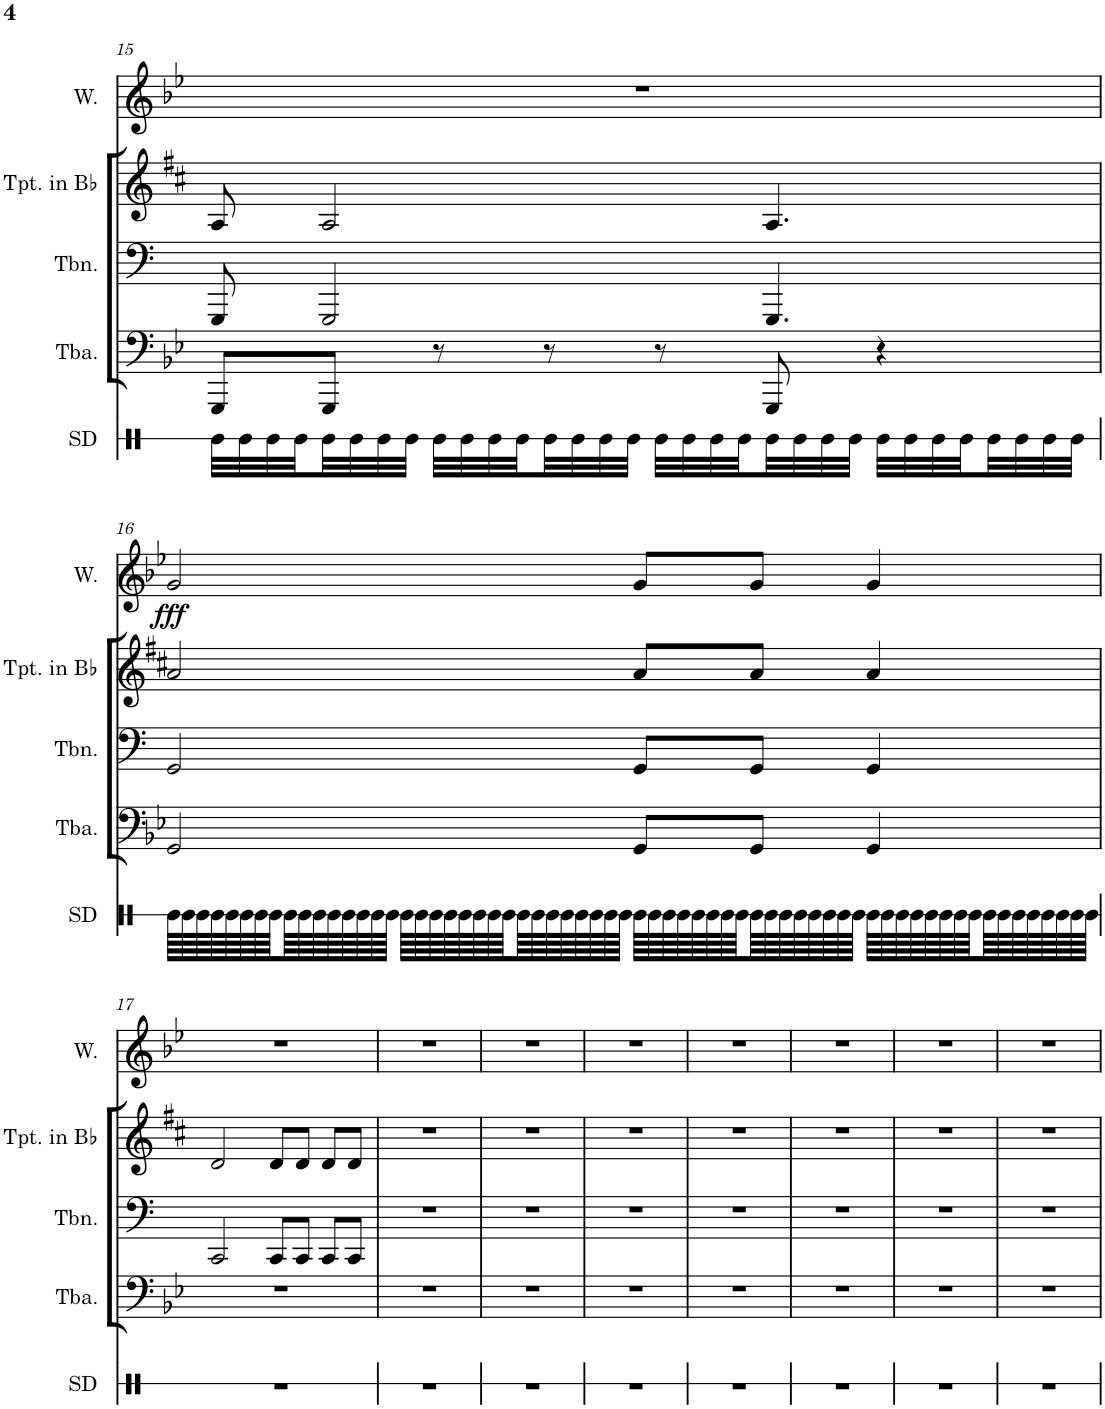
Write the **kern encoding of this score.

**kern	**kern	**kern	**kern	**kern	**dynam
*part5	*part4	*part3	*part2	*part1	*part1
*staff5	*staff4	*staff3	*staff2	*staff1	*staff1
*I"Snare Drum	*I"Tuba	*I"Trombone	*I"Trumpet in Bb	*I"Women	*
*I'SD	*I'Tba.	*I'Tbn.	*I'Tpt. in Bb	*I'W.	*
!!LO:PB:g=z
*clefX	*clefF4	*clefF4	*clefG2	*clefG2	*
*	*	*	*Trd1c2	*	*
*k[]	*k[b-e-]	*k[]	*k[f#c#]	*k[b-e-]	*
*M4/4	*M4/4	*M4/4	*M4/4	*M4/4	*
=15	=15	=15	=15	=15	=15
32Re\LLL	8GGG/L	8GGG/	8A/	1r	.
32Re\	.	.	.	.	.
32Re\	.	.	.	.	.
32Re\	.	.	.	.	.
32Re\	8GGG/J	2GGG/	2A/	.	.
32Re\	.	.	.	.	.
32Re\	.	.	.	.	.
32Re\JJJ	.	.	.	.	.
32Re\LLL	8r	.	.	.	.
32Re\	.	.	.	.	.
32Re\	.	.	.	.	.
32Re\	.	.	.	.	.
32Re\	8r	.	.	.	.
32Re\	.	.	.	.	.
32Re\	.	.	.	.	.
32Re\JJJ	.	.	.	.	.
32Re\LLL	8r	.	.	.	.
32Re\	.	.	.	.	.
32Re\	.	.	.	.	.
32Re\	.	.	.	.	.
32Re\	8GGG/	4.GGG/	4.A/	.	.
32Re\	.	.	.	.	.
32Re\	.	.	.	.	.
32Re\JJJ	.	.	.	.	.
32Re\LLL	4r	.	.	.	.
32Re\	.	.	.	.	.
32Re\	.	.	.	.	.
32Re\	.	.	.	.	.
32Re\	.	.	.	.	.
32Re\	.	.	.	.	.
32Re\	.	.	.	.	.
32Re\JJJ	.	.	.	.	.
!!LO:LB:g=z
=16	=16	=16	=16	=16	=16
!	!	!	!	!	!LO:DY:b
64Re\LLLL	2GG/	2GG/	2a/	2g/	fff
64Re\	.	.	.	.	.
64Re\	.	.	.	.	.
64Re\	.	.	.	.	.
64Re\	.	.	.	.	.
64Re\	.	.	.	.	.
64Re\	.	.	.	.	.
64Re\	.	.	.	.	.
64Re\	.	.	.	.	.
64Re\	.	.	.	.	.
64Re\	.	.	.	.	.
64Re\	.	.	.	.	.
64Re\	.	.	.	.	.
64Re\	.	.	.	.	.
64Re\	.	.	.	.	.
64Re\JJJJ	.	.	.	.	.
64Re\LLLL	.	.	.	.	.
64Re\	.	.	.	.	.
64Re\	.	.	.	.	.
64Re\	.	.	.	.	.
64Re\	.	.	.	.	.
64Re\	.	.	.	.	.
64Re\	.	.	.	.	.
64Re\	.	.	.	.	.
64Re\	.	.	.	.	.
64Re\	.	.	.	.	.
64Re\	.	.	.	.	.
64Re\	.	.	.	.	.
64Re\	.	.	.	.	.
64Re\	.	.	.	.	.
64Re\	.	.	.	.	.
64Re\JJJJ	.	.	.	.	.
64Re\LLLL	8GG/L	8GG/L	8a/L	8g/L	.
64Re\	.	.	.	.	.
64Re\	.	.	.	.	.
64Re\	.	.	.	.	.
64Re\	.	.	.	.	.
64Re\	.	.	.	.	.
64Re\	.	.	.	.	.
64Re\	.	.	.	.	.
64Re\	8GG/J	8GG/J	8a/J	8g/J	.
64Re\	.	.	.	.	.
64Re\	.	.	.	.	.
64Re\	.	.	.	.	.
64Re\	.	.	.	.	.
64Re\	.	.	.	.	.
64Re\	.	.	.	.	.
64Re\JJJJ	.	.	.	.	.
64Re\LLLL	4GG/	4GG/	4a/	4g/	.
64Re\	.	.	.	.	.
64Re\	.	.	.	.	.
64Re\	.	.	.	.	.
64Re\	.	.	.	.	.
64Re\	.	.	.	.	.
64Re\	.	.	.	.	.
64Re\	.	.	.	.	.
64Re\	.	.	.	.	.
64Re\	.	.	.	.	.
64Re\	.	.	.	.	.
64Re\	.	.	.	.	.
64Re\	.	.	.	.	.
64Re\	.	.	.	.	.
64Re\	.	.	.	.	.
64Re\JJJJ	.	.	.	.	.
!!LO:LB:g=z
=17	=17	=17	=17	=17	=17
1r	1r	2CC/	2d/	1r	.
.	.	8CC/L	8d/L	.	.
.	.	8CC/J	8d/J	.	.
.	.	8CC/L	8d/L	.	.
.	.	8CC/J	8d/J	.	.
=18	=18	=18	=18	=18	=18
1r	1r	1r	1r	1r	.
=19	=19	=19	=19	=19	=19
1r	1r	1r	1r	1r	.
=20	=20	=20	=20	=20	=20
1r	1r	1r	1r	1r	.
=21	=21	=21	=21	=21	=21
1r	1r	1r	1r	1r	.
=22	=22	=22	=22	=22	=22
1r	1r	1r	1r	1r	.
=23	=23	=23	=23	=23	=23
1r	1r	1r	1r	1r	.
=24	=24	=24	=24	=24	=24
1r	1r	1r	1r	1r	.
=	=	=	=	=	=
*-	*-	*-	*-	*-	*-
